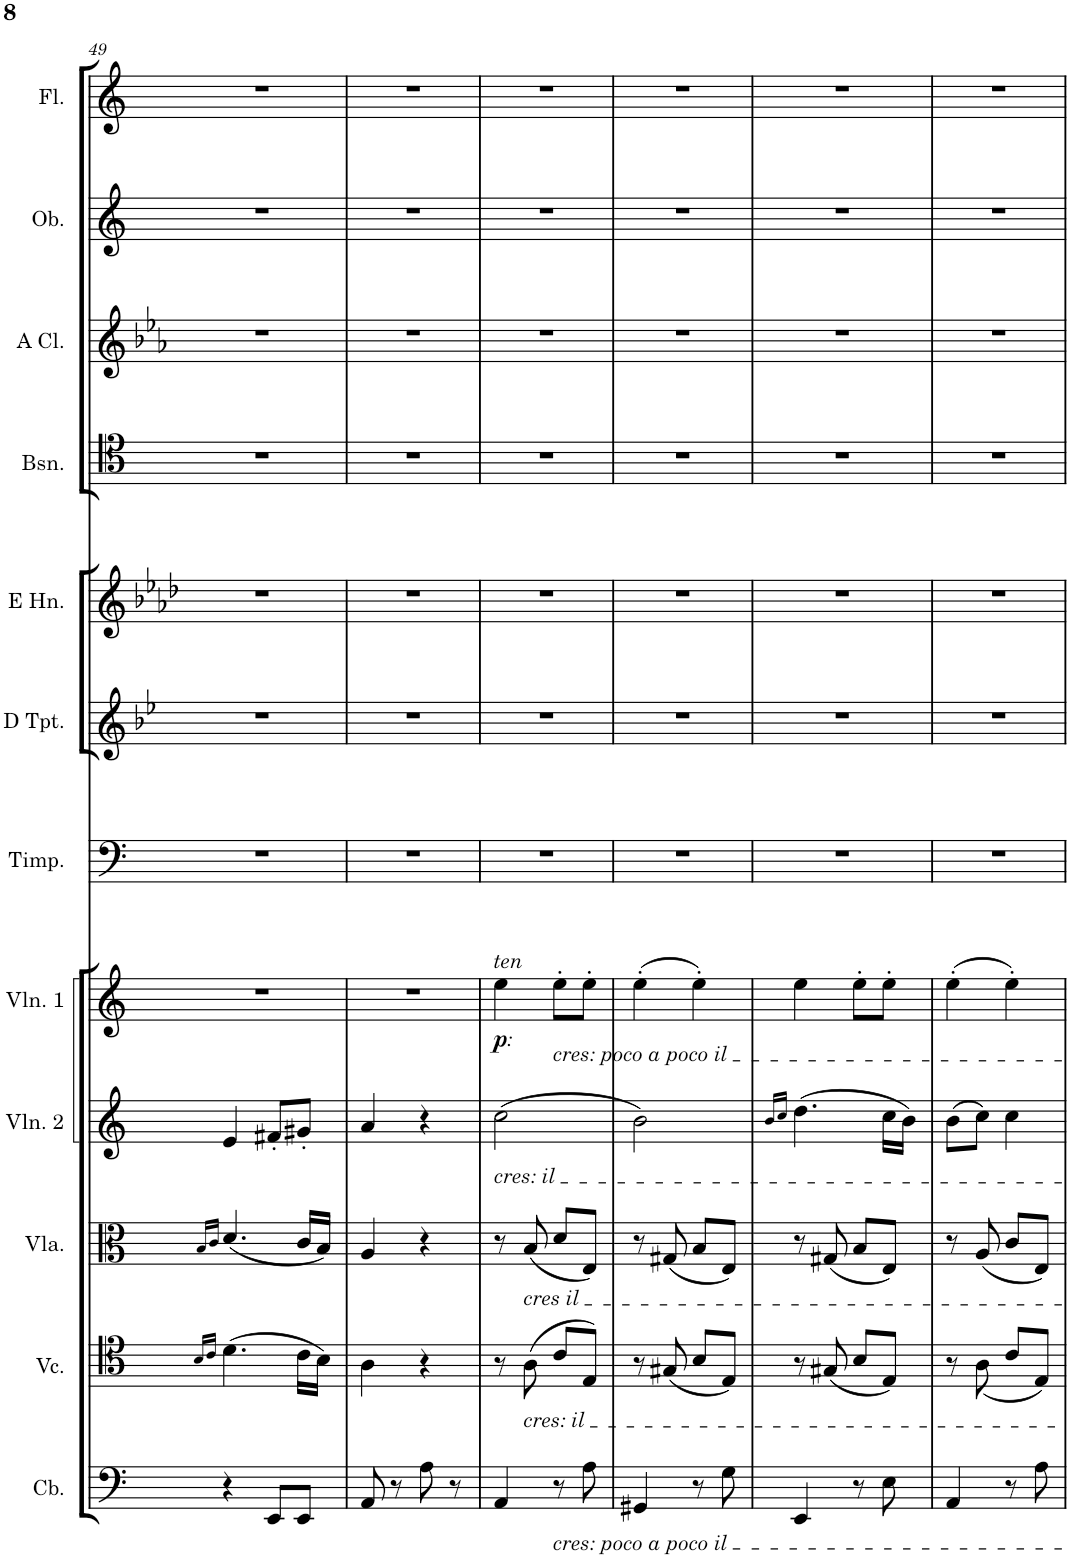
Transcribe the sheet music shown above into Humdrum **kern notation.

**kern	**kern	**kern	**kern	**kern	**dynam	**kern	**kern	**kern	**kern	**kern	**kern	**kern
*part12	*part11	*part10	*part9	*part8	*part8	*part7	*part6	*part5	*part4	*part3	*part2	*part1
*staff12	*staff11	*staff10	*staff9	*staff8	*staff8	*staff7	*staff6	*staff5	*staff4	*staff3	*staff2	*staff1
*I"Violoncello II et Bassi	*I"Violoncello	*I"Viole	*I"Violin 2	*I"Violin 1	*	*I"Timpani	*I"Clarini in D	*I"Corni in E	*I"Fagotti	*I"Clarinetti	*I"Oboi	*I"Flauti
*	*I'Vc.	*	*I'Vln. 2	*I'Vln. 1	*	*I'Timp.	*	*	*	*	*I'Ob.	*I'Fl.
!!LO:PB:g=z
*clefF4	*clefC4	*clefC3	*clefG2	*clefG2	*	*clefF4	*clefG2	*clefG2	*clefC4	*clefG2	*clefG2	*clefG2
*Trd7c12	*	*	*	*	*	*	*Trd-1c-2	*Trd5c8	*	*Trd2c3	*	*
*k[]	*k[]	*k[]	*k[]	*k[]	*	*k[]	*k[b-e-]	*k[b-e-a-d-]	*k[]	*k[b-e-a-]	*k[]	*k[]
*M2/4	*M2/4	*M2/4	*M2/4	*M2/4	*	*M2/4	*M2/4	*M2/4	*M2/4	*M2/4	*M2/4	*M2/4
=49	=49	=49	=49	=49	=49	=49	=49	=49	=49	=49	=49	=49
.	16qB/LL	16qB/LL	.	.	.	.	.	.	.	.	.	.
.	16qc/JJ	16qc/JJ	.	.	.	.	.	.	.	.	.	.
4r	(4.d\	(4.d/	4e/	2r	.	2r	2r	2r	2r	2r	2r	2r
8EE/L	.	.	8f#X'/L	.	.	.	.	.	.	.	.	.
8EE/J	16c\LL	16c/LL	8g#X'/J	.	.	.	.	.	.	.	.	.
.	16B\JJ)	16B/JJ)	.	.	.	.	.	.	.	.	.	.
=50	=50	=50	=50	=50	=50	=50	=50	=50	=50	=50	=50	=50
8AA/	4A\	4A/	4a/	2r	.	2r	2r	2r	2r	2r	2r	2r
8r	.	.	.	.	.	.	.	.	.	.	.	.
8A\	4r	4r	4r	.	.	.	.	.	.	.	.	.
8r	.	.	.	.	.	.	.	.	.	.	.	.
=51	=51	=51	=51	=51	=51	=51	=51	=51	=51	=51	=51	=51
!	!	!	!	!LO:TX:a:i:t=ten	!	!	!	!	!	!	!	!
!	!	!	!LO:TX:b:i:t=cres&colon; il	!	!	!	!	!	!	!	!	!
!	!	!	!	!	!LO:DY:b	!	!	!	!	!	!	!
!	!	!	!	!	!LO:DY:n=1:b	!	!	!	!	!	!	!
4AA/	8r	8r	(2cc\	4ee\	p other-dynamics	2r	2r	2r	2r	2r	2r	2r
!	!	!LO:TX:b:i:t=cres il	!	!	!	!	!	!	!	!	!	!
!	!LO:TX:b:i:t=cres&colon; il	!	!	!	!	!	!	!	!	!	!	!
.	(8A\	(8B/	.	.	.	.	.	.	.	.	.	.
!	!	!	!	!LO:TX:b:i:t=cres&colon; poco a poco il	!	!	!	!	!	!	!	!
!LO:TX:b:i:t=cres&colon; poco a poco il	!	!	!	!	!	!	!	!	!	!	!	!
8r	8c/L	8d/L	.	8ee'\L	.	.	.	.	.	.	.	.
8A\	8E/J)	8E/J)	.	8ee'\J	.	.	.	.	.	.	.	.
=52	=52	=52	=52	=52	=52	=52	=52	=52	=52	=52	=52	=52
4GG#X/	8r	8r	2b\)	(4ee'\	.	2r	2r	2r	2r	2r	2r	2r
.	(8G#X/	(8G#X/	.	.	.	.	.	.	.	.	.	.
8r	8B/L	8B/L	.	4ee'\)	.	.	.	.	.	.	.	.
8G\	8E/J)	8E/J)	.	.	.	.	.	.	.	.	.	.
=53	=53	=53	=53	=53	=53	=53	=53	=53	=53	=53	=53	=53
.	.	.	16qb/LL	.	.	.	.	.	.	.	.	.
.	.	.	16qcc/JJ	.	.	.	.	.	.	.	.	.
4EE/	8r	8r	(4.dd\	4ee\	.	2r	2r	2r	2r	2r	2r	2r
.	(8G#X/	(8G#X/	.	.	.	.	.	.	.	.	.	.
8r	8B/L	8B/L	.	8ee'\L	.	.	.	.	.	.	.	.
8E\	8E/J)	8E/J)	16cc\LL	8ee'\J	.	.	.	.	.	.	.	.
.	.	.	16b\JJ)	.	.	.	.	.	.	.	.	.
=54	=54	=54	=54	=54	=54	=54	=54	=54	=54	=54	=54	=54
4AA/	8r	8r	(8b\L	(4ee'\	.	2r	2r	2r	2r	2r	2r	2r
.	(<8A\	(8A/	8cc\J)	.	.	.	.	.	.	.	.	.
8r	8c/L	8c/L	4cc\	4ee'\)	.	.	.	.	.	.	.	.
8A\	8E/J)	8E/J)	.	.	.	.	.	.	.	.	.	.
=	=	=	=	=	=	=	=	=	=	=	=	=
*-	*-	*-	*-	*-	*-	*-	*-	*-	*-	*-	*-	*-
